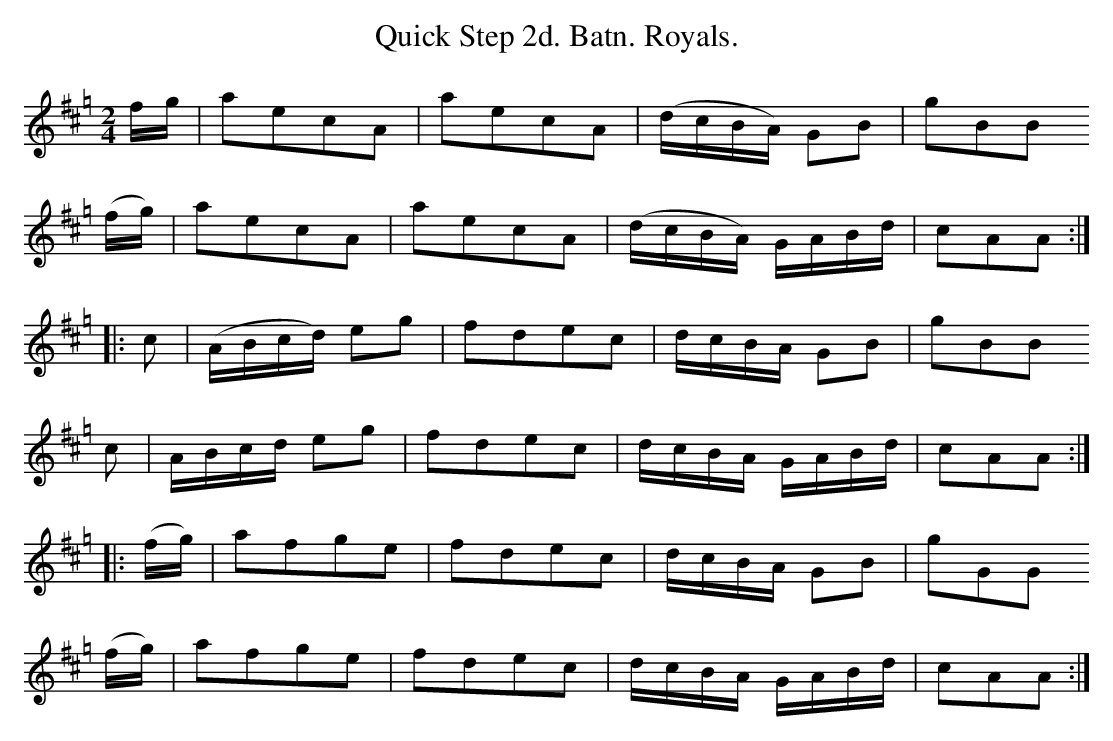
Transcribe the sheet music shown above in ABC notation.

X:1
T:Quick Step 2d. Batn. Royals.
M:2/4
L:1/8
K:Hp
 f/g/ | aecA        |aecA|(d/c/B/A/) GB      |gBB
(f/g/)| aecA        |aecA|(d/c/B/A/) G/A/B/d/|cAA::
c     |(A/B/c/d/) eg|fdec|d/c/B/A/   GB      |gBB
c     | A/B/c/d/  eg|fdec|d/c/B/A/   G/A/B/d/|cAA::
(f/g/)| afge        |fdec|d/c/B/A/   GB      |gGG
(f/g/)| afge        |fdec|d/c/B/A/   G/A/B/d/|cAA:|
